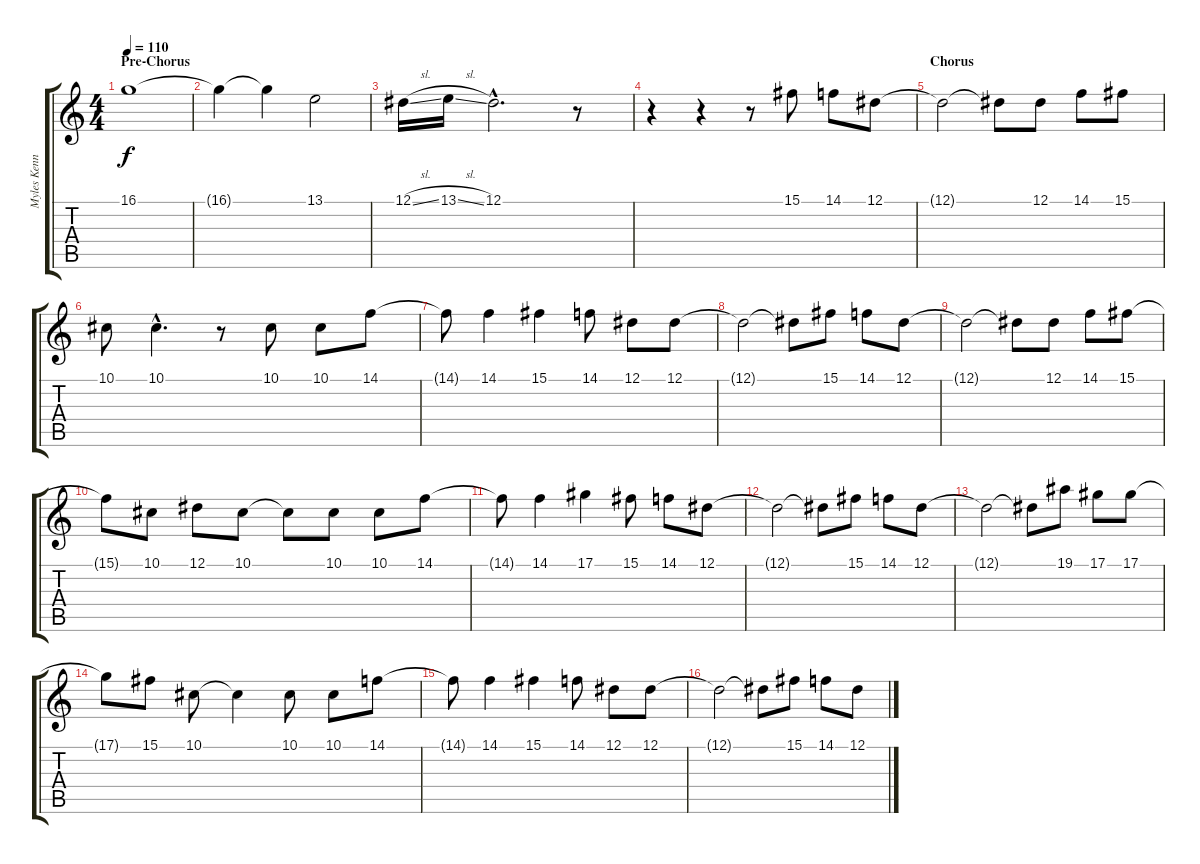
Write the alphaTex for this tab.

\track ("Myles Kennedy" "Myles Kenn") {instrument cello}
\staff {score tabs}
\tuning (Eb4 Bb3 Gb3 Db3 Ab2 Db2) {hide}
\ts (4 4)
\section ("" "Pre-Chorus")
\tempo 110
\clef g2
\ks c
16.1.1{dy f} |
16.1{t}.4 16.1{t}.4 13.1.2 |
12.1{sl}.16 13.1{sl}.16 12.1{hac}.2{d} r.8 |
r.4 r.4 r.8 15.1.8 14.1.8 12.1.8 |
\section ("" "Chorus")
12.1{t}.2 12.1{t}.8 12.1.8 14.1.8 15.1.8 |
10.1.8 10.1{hac}.4{d} r.8 10.1.8 10.1.8 14.1.8 |
14.1{t}.8 14.1.4 15.1.4 14.1.8 12.1.8 12.1.8 |
12.1{t}.2 12.1{t}.8 15.1.8 14.1.8 12.1.8 |
12.1{t}.2 12.1{t}.8 12.1.8 14.1.8 15.1.8 |
15.1{t}.8 10.1.8 12.1.8 10.1.8 10.1{t}.8 10.1.8 10.1.8 14.1.8 |
14.1{t}.8 14.1.4 17.1.4 15.1.8 14.1.8 12.1.8 |
12.1{t}.2 12.1{t}.8 15.1.8 14.1.8 12.1.8 |
12.1{t}.2 12.1{t}.8 19.1.8 17.1.8 17.1.8 |
17.1{t}.8 15.1.8 10.1.8 10.1{t}.4 10.1.8 10.1.8 14.1.8 |
14.1{t}.8 14.1.4 15.1.4 14.1.8 12.1.8 12.1.8 |
12.1{t}.2 12.1{t}.8 15.1.8 14.1.8 12.1.8
